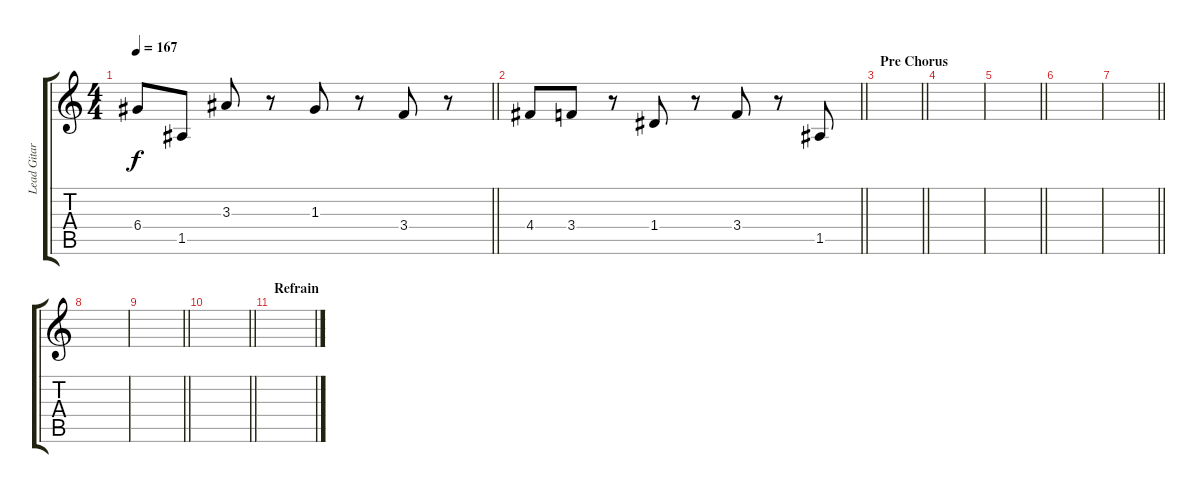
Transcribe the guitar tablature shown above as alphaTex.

\track ("Lead Gitarre" "Lead Gitar") {instrument overdrivenguitar}
\staff {score tabs}
\tuning (E4 B3 G3 D3 A2 E2) {hide}
\ts (4 4)
\tempo 167
\clef g2
\barLineRight lightlight
\ks c
6.4{t}.8{dy f} 1.5.8 3.3.8 r.8 1.3.8 r.8 3.4.8 r.8 |
\barLineRight lightlight
4.4.8 3.4.8 r.8 1.4.8 r.8 3.4.8 r.8 1.5.8 |
\section ("" "Pre Chorus")
\barLineRight lightlight
|
|
\barLineRight lightlight
|
|
\barLineRight lightlight
|
|
\barLineRight lightlight
|
\barLineRight lightlight
|
\section ("" "Refrain")
